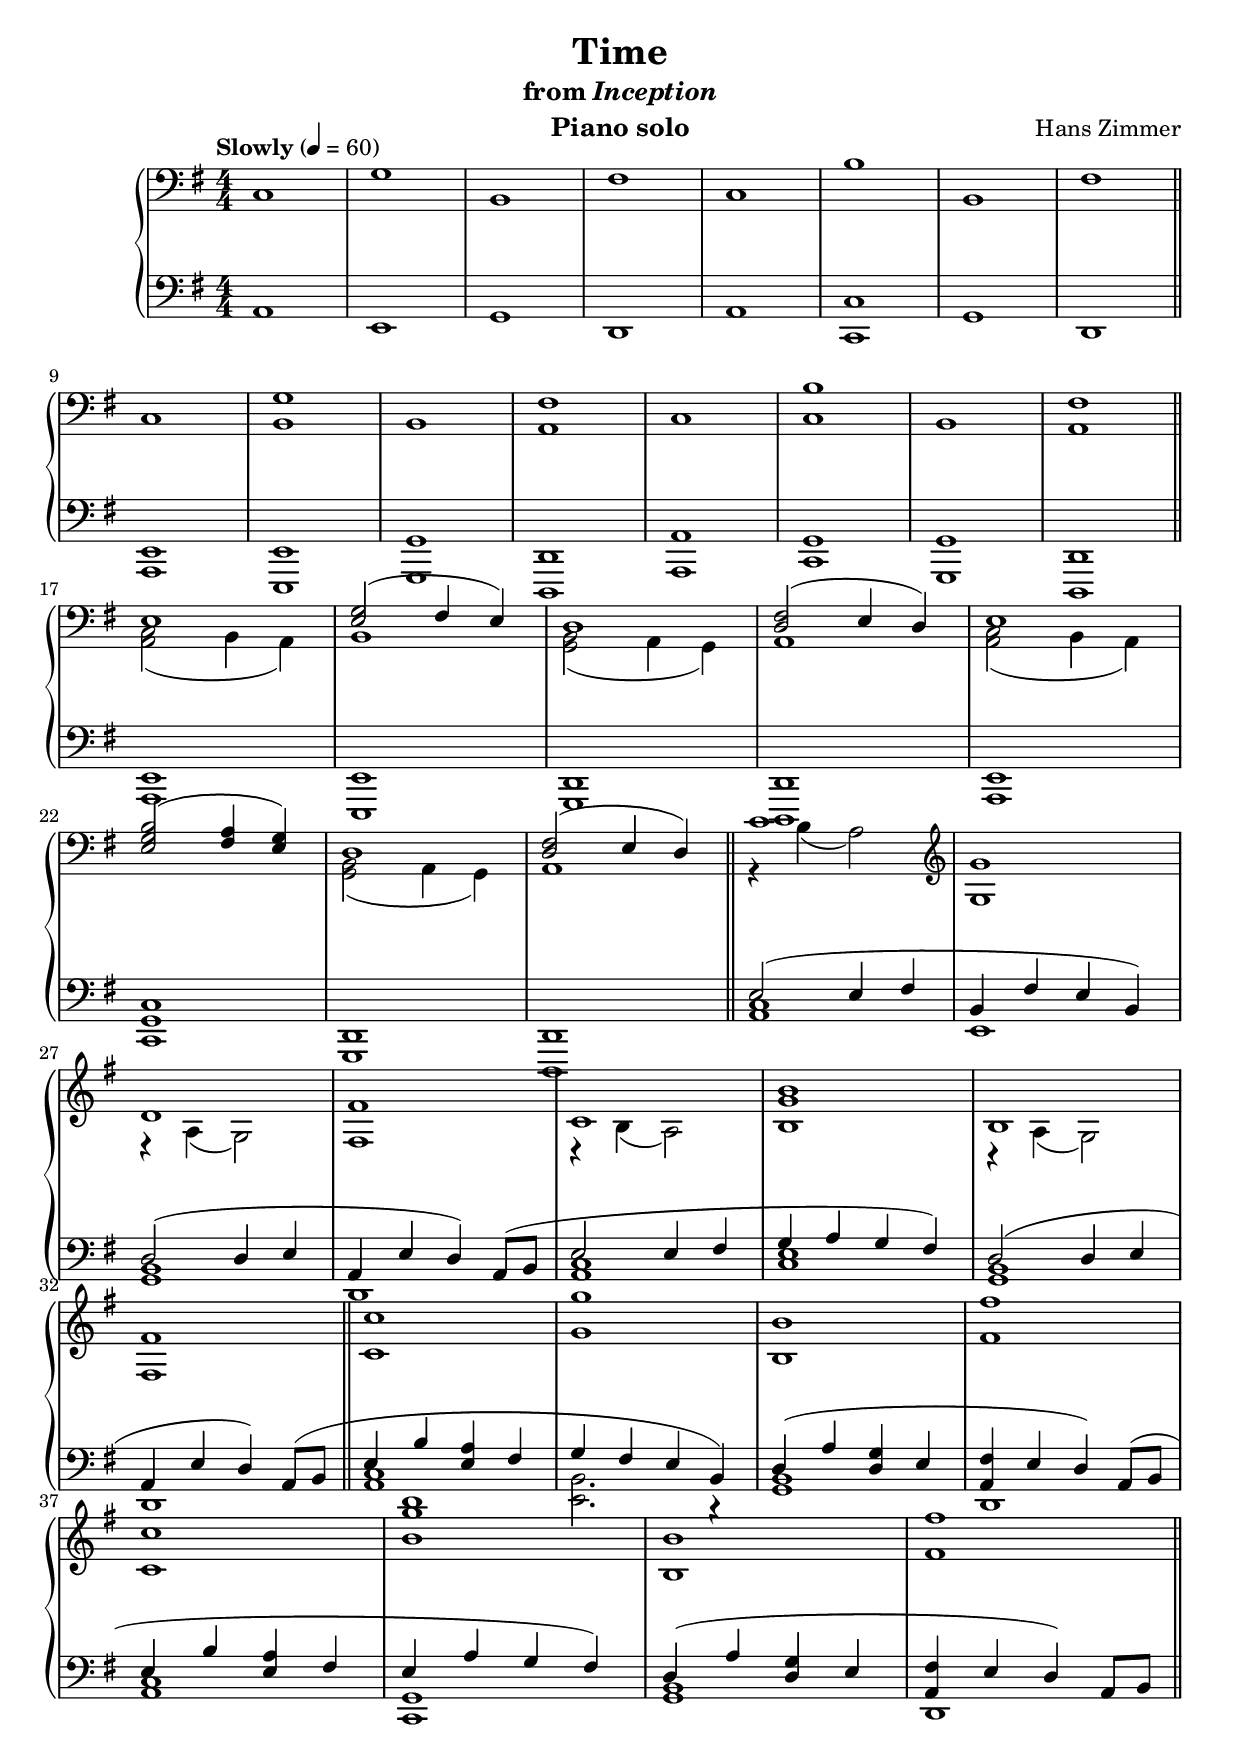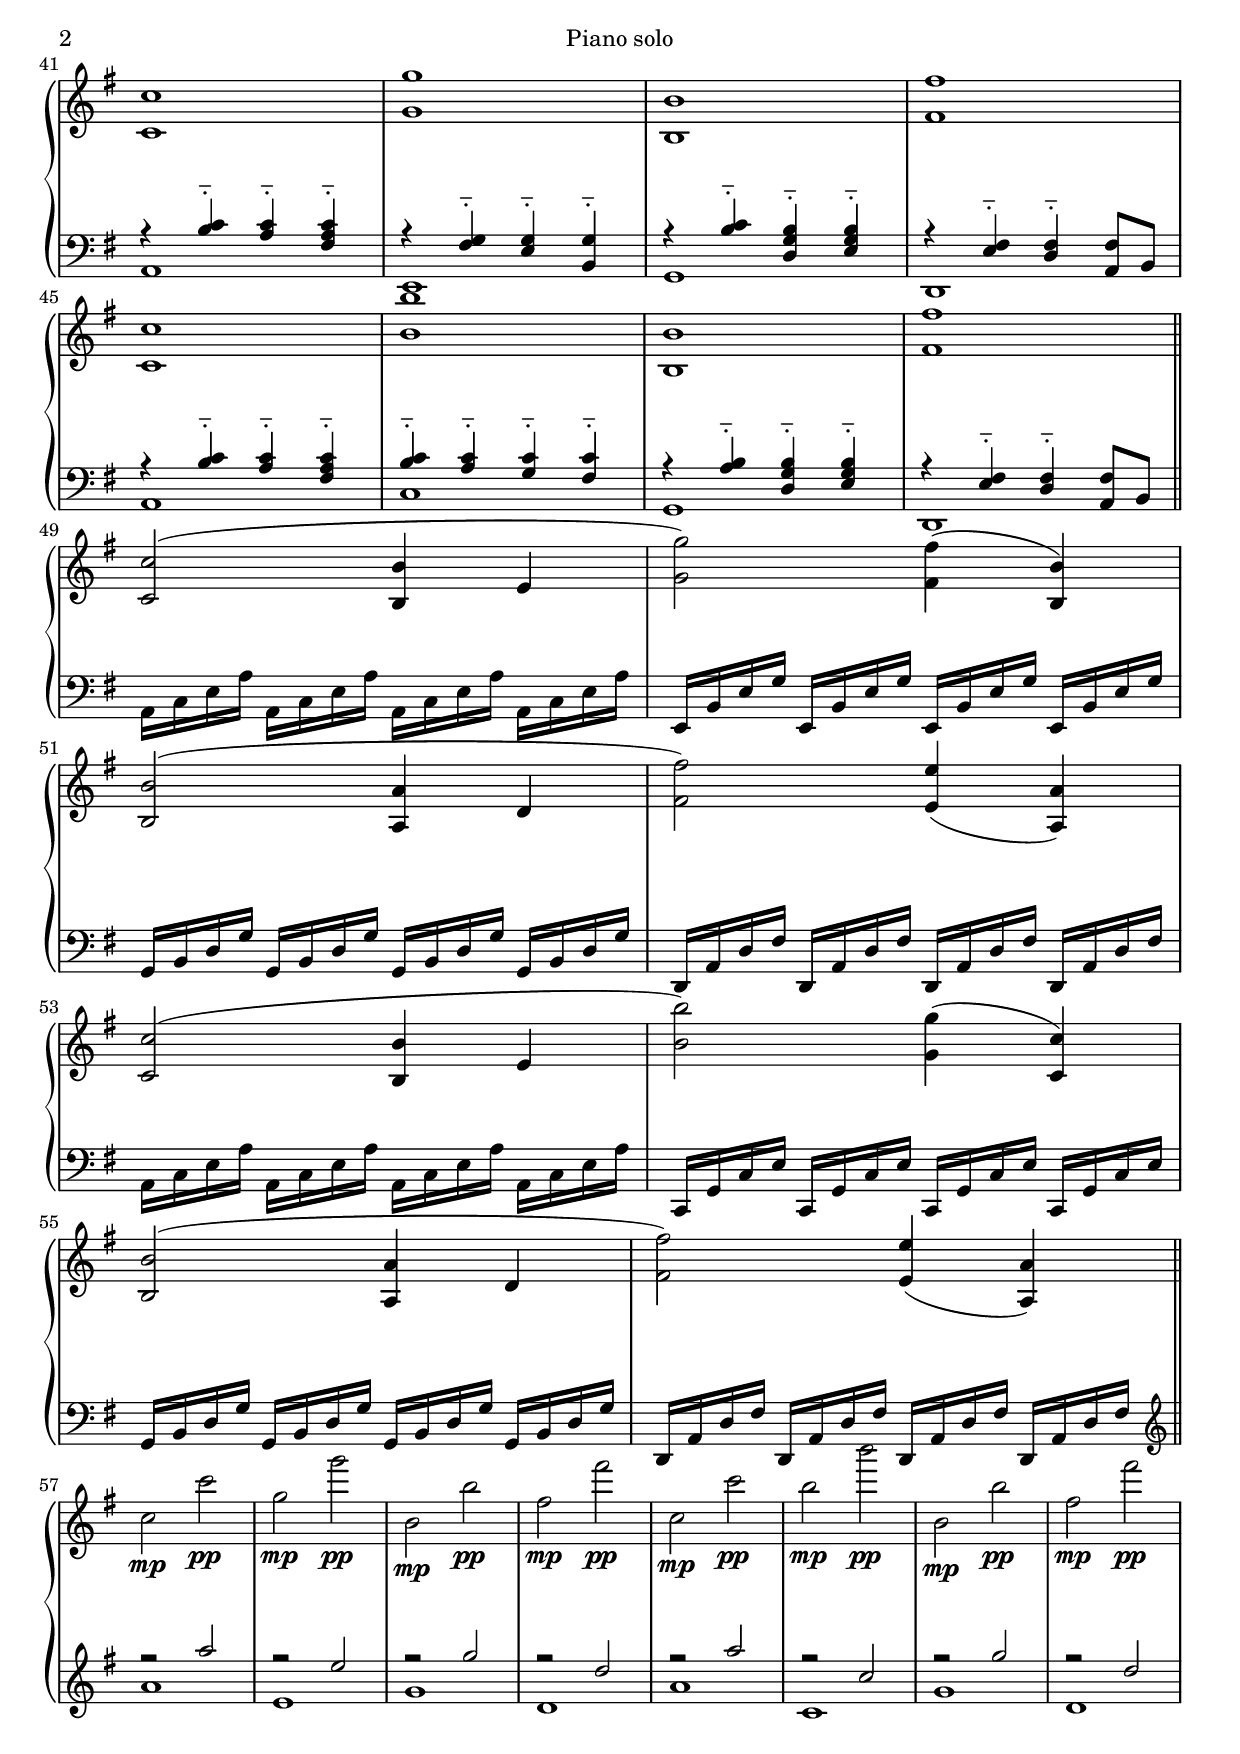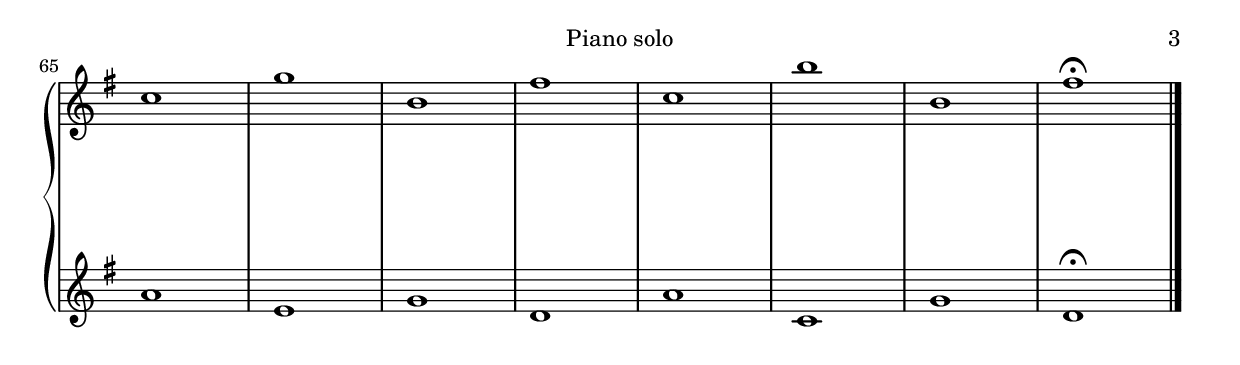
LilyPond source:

\version "2.12.2"

\header {
  title = "Time"
  subtitle = \markup { "from" \italic "Inception" }
  composer = "Hans Zimmer"
  instrument = "Piano solo"
}

global = {
  \tempo "Slowly" 4 = 60
  \key a \dorian
  \time 4/4
  \numericTimeSignature
}

upper = \relative c {
  \clef bass
  c1
  g'
  b,
  fis'
  c
  b'
  b,
  fis'
  \bar "||"
  \break

  c
  <b g'>
  b
  <a fis'>
  c
  <c b'>
  b
  <a fis'>
  \bar "||"
  \break

  <<
    {
      e'
      <e g>2( fis4 e)
      d1
      <d fis>2( e4 d)
      e1
      \break

      <e g b>2( <fis a>4 <e g>)
      d1
      <d fis>2( e4 d)
      \bar "||"
      c'1
      \clef treble
      <g g'>

      \break
      d'
      <fis, fis'>
      c'
      <b g' b>
      b
      \break

      <fis fis'>
      \bar "||"
    }
  \\
    {
      <a, c>2( b4 a)
      b1
      <g b>2( a4 g)
      a1
      <a c>2( b4 a)

      s1
      <g b>2( a4 g)
      a1
      r4 b'( a2)
      s1
      r4 a( g2)
      s1
      r4 b( a2)
      s1
      r4 a( g2)
    }
  >>

  <c c'>1
  <g' g'>
  <b, b'>
  <fis' fis'>
  \break

  <c c'>
  <b' g' b>
  <b, b'>
  <fis' fis'>
  \bar "||"
  \break

  <c c'>
  <g' g'>
  <b, b'>
  <fis' fis'>
  \break

  <c c'>
  <b' b'>
  <b, b'>
  <fis' fis'>
  \bar "||"
  \break

  <c c'>2( <b b'>4 e
  <g g'>2) <fis fis'>4( <b, b'>)
  \break

  <b b'>2( <a a'>4 d
  <fis fis'>2) <e e'>4( <a, a'>)
  \break

  <c c'>2( <b b'>4 e
  <b' b'>2) <g g'>4( <c, c'>)
  \break

  <b b'>2( <a a'>4 d
  <fis fis'>2) <e e'>4( <a, a'>)
  \bar "||"
  \break

  c'2\mp c'\pp
  g\mp g'\pp
  b,,\mp b'\pp
  fis\mp fis'\pp
  c,\mp c'\pp
  b\mp b'\pp
  b,,\mp b'\pp
  fis\mp fis'\pp
  \break

  c,1
  g'
  b,
  fis'
  c
  b'
  b,
  fis'\fermata
  \bar "|."
}

lower = \relative c {
  \clef bass
  a1
  e
  g
  d
  a'
  <c, c'>
  g'
  d

  <a e'>
  <e e'>
  <g g'>
  <d d'>
  <a' a'>
  <c g'>
  <g g'>
  <d d'>

  <a' e'>
  <e e'>
  <g d'>
  <d d'>
  <a' e'>

  <c g' c>1
  <g d'>
  <d d'>
  <<
    {
      e''2( e4 fis
      b, fis' e b)

      d2( d4 e
      a, e' d) a8( b
      e2 e4 fis
      g a g fis)
      d2( d4 e

      a, e' d) a8( b
      e4 b' <e, a> fis
      g fis e b)
      d( a' <d, g> e
      <a, fis'> e' d) a8( b

      e4 b' <e, a> fis
      e a g fis)
      d( a' <d, g> e
      <a, fis'> e' d) a8 b

      r4 <b' c>-_ <a c>-_ <fis a c>-_
      r4 <fis g>-_ <e g>-_ <b g'>-_
      r4 <b' c>-_ <d, g b>-_ <e g b>-_
      r4 <e fis>-_ <d fis>-_ <a fis'>8 b

      r4 <b' c>-_ <a c>-_ <fis a c>-_
      <b c>-_ <a c>-_  <g c>-_ <fis c'>-_
      r4 <a b>-_ <d, g b>-_ <e g b>-_
      r4 <e fis>-_ <d fis>-_ <a fis'>8 b
    }
  \\
    {
      <a c>1
      e

      <g b>
      d
      <a' c>
      <c e>
      <g b>

      d
      <a' c>
      <e b'>2. r4
      <g b>1
      d

      <a' c>
      <c, g'>
      <g' b>
      d

      a'
      e
      g
      d

      a'
      c
      g
      d
    }
  >>

  a'16 c e a a,16 c e a a,16 c e a a,16 c e a
  e, b' e g e, b' e g e, b' e g e, b' e g

  g, b d g g, b d g g, b d g g, b d g
  d, a' d fis d, a' d fis d, a' d fis d, a' d fis

  a,16 c e a a,16 c e a a,16 c e a a,16 c e a
  c,, g' c e c, g' c e c, g' c e c, g' c e

  g, b d g g, b d g g, b d g g, b d g
  d, a' d fis d, a' d fis d, a' d fis d, a' d fis
  \clef treble

  <<
    {
      r2 a''
      r2 e
      r2 g
      r2 d

      r2 a'
      r2 c,
      r2 g'
      r2 d
    }
  \\
    {
      a1
      e
      g
      d
      a'
      c,
      g'
      d
    }
  >>

  a'
  e
  g
  d
  a'
  c,
  g'
  d\fermata
}

dynamics = {
  s1*16\pp
  s1*8\p
  s32*31\mp\< s32\!
  s32*31\> s32\!
  s32*31\< s32\!
  s32*31\> s32\!
  s32*31\< s32\!
  s32*31\> s32\!
  s32*31\< s32\!
  s32*31\> s32\!
  s32*31\< s32\!
  s32*31\> s32\!
  s32*31\< s32\!
  s32*31\> s32\!
  s32*31\< s32\!
  s32*31\> s32\!
  s32*31\< s32\!
  s1*15\mf
  s32*31\f\< s32\!
  s32*31\> s32\!
  s1*8
  s1*2\p
  s32*63\> s32\!
  s1*4\pp
}

pedal = {
}

\score {
  \new PianoStaff = "PianoStaff_pf" <<
    \new Staff = "Staff_pfUpper" << \global \upper >>
    \new Dynamics = "Dynamics_pf" \dynamics
    \new Staff = "Staff_pfLower" << \global \lower >>
    \new Dynamics = "pedal" \pedal
  >>

  \layout {
    % define Dynamics context
    \context {
      \type "Engraver_group"
      \name Dynamics
      \alias Voice
      \consists "Output_property_engraver"
      \consists "Piano_pedal_engraver"
      \consists "Script_engraver"
      \consists "New_dynamic_engraver"
      \consists "Dynamic_align_engraver"
      \consists "Text_engraver"
      \consists "Skip_event_swallow_translator"
      \consists "Axis_group_engraver"

      pedalSustainStrings = #'("Ped." "*Ped." "*")
      pedalUnaCordaStrings = #'("una corda" "" "tre corde")
      \override DynamicLineSpanner #'Y-offset = #0
      \override TextScript #'font-size = #2
      \override TextScript #'font-shape = #'italic
      \override VerticalAxisGroup #'minimum-Y-extent = #'(-1 . 1)
    }
    % modify PianoStaff context to accept Dynamics context
    \context {
      \PianoStaff
      \accepts Dynamics
    }
  }
}

\score {
  \new PianoStaff = "PianoStaff_pf" <<
    \new Staff = "Staff_pfUpper" << \global \upper \dynamics \pedal >>
    \new Staff = "Staff_pfLower" << \global \lower \dynamics \pedal >>
  >>
  \midi { }
}

